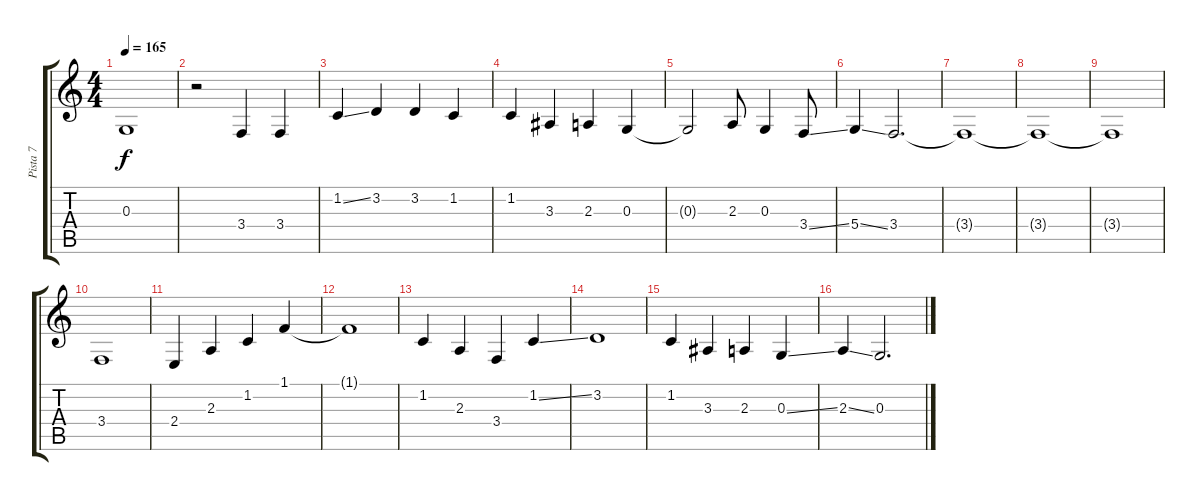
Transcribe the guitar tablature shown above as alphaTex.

\track ("Pista 7" "Pista 7") {instrument electricgrandpiano}
\staff {score tabs}
\tuning (E4 B3 G3 D3 A2 E2) {hide}
\ts (4 4)
\tempo 165
\clef g2
\ks c
0.3{t}.1{dy f} |
r.2 3.4.4 3.4.4 |
1.2{ss}.4 3.2.4 3.2.4 1.2.4 |
1.2.4 3.3.4 2.3.4 0.3.4 |
0.3{t}.2 2.3.8 0.3.4 3.4{ss}.8 |
5.4{ss}.4 3.4.2{d} |
3.4{t}.1 |
3.4{t}.1 |
3.4{t}.1 |
3.4.1 |
2.4.4 2.3.4 1.2.4 1.1.4 |
1.1{t}.1 |
1.2.4 2.3.4 3.4.4 1.2{ss}.4 |
3.2.1 |
1.2.4 3.3.4 2.3.4 0.3{ss}.4 |
2.3{ss}.4 0.3.2{d}
